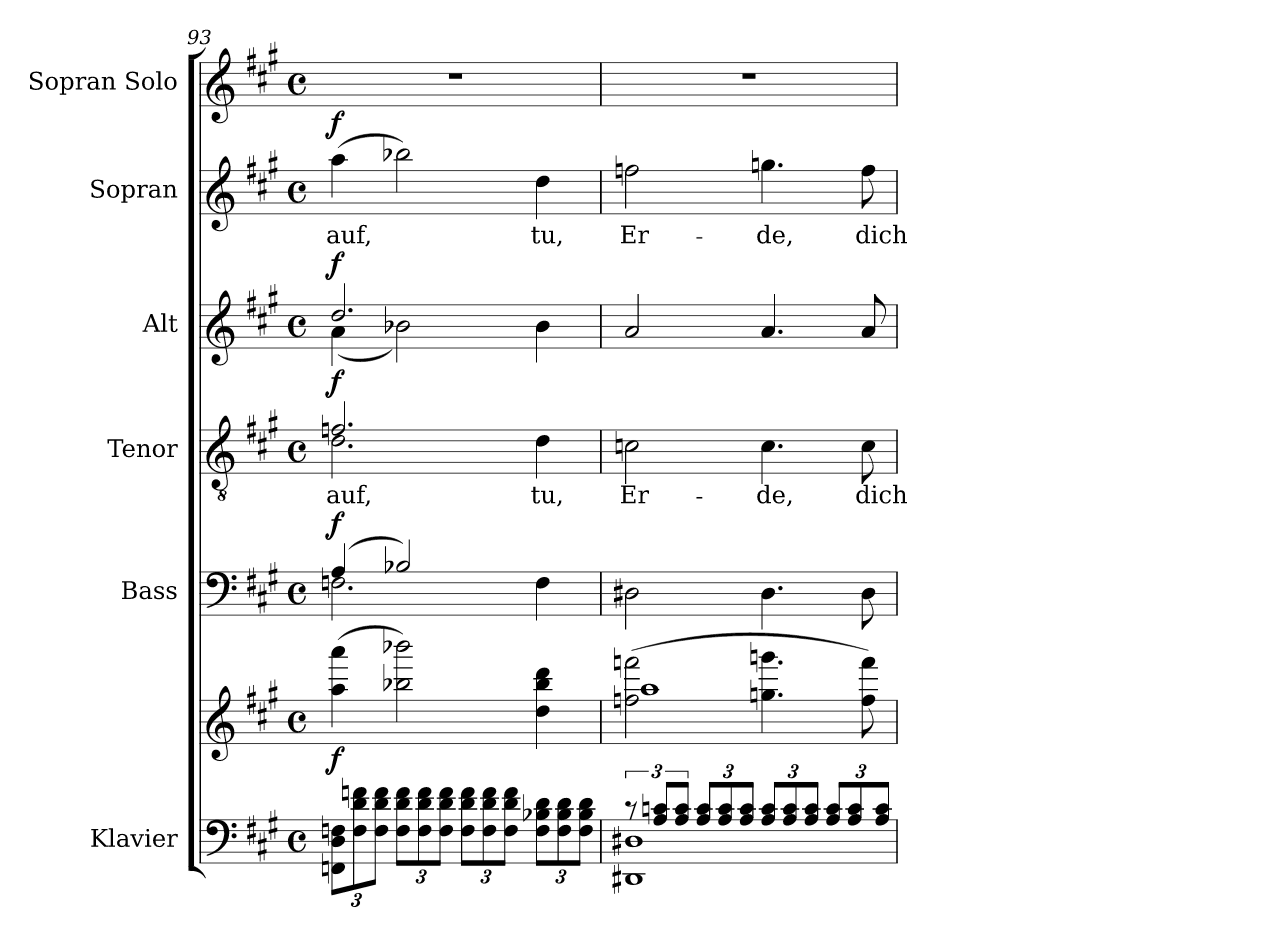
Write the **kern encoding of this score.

**kern	**kern	**dynam	**kern	**dynam	**kern	**text	**dynam	**kern	**dynam	**kern	**text	**dynam	**kern
*part6	*part6	*part6	*part5	*part5	*part4	*part4	*part4	*part3	*part3	*part2	*part2	*part2	*part1
*staff7	*staff6	*staff6/7	*staff5	*staff5	*staff4	*staff4	*staff4	*staff3	*staff3	*staff2	*staff2	*staff2	*staff1
*I"Klavier	*	*	*I"Bass	*	*I"Tenor	*	*	*I"Alt	*	*I"Sopran	*	*	*I"Sopran Solo
*	*	*	*I'B	*	*I'T	*	*	*I'A	*	*I'S	*	*	*
*clefF4	*clefG2	*	*clefF4	*	*clefGv2	*	*	*clefG2	*	*clefG2	*	*	*clefG2
*k[f#c#g#]	*k[f#c#g#]	*	*k[f#c#g#]	*	*k[f#c#g#]	*	*	*k[f#c#g#]	*	*k[f#c#g#]	*	*	*k[f#c#g#]
*M4/4	*M4/4	*	*M4/4	*	*M4/4	*	*	*M4/4	*	*M4/4	*	*	*M4/4
*met(c)	*met(c)	*	*met(c)	*	*met(c)	*	*	*met(c)	*	*met(c)	*	*	*met(c)
*Xbrackettup	*	*	*	*	*	*	*	*	*	*	*	*	*
=93	=93	=93	=93	=93	=93	=93	=93	=93	=93	=93	=93	=93	=93
*	*	*	*^	*	*	*	*	*	*	*	*	*	*
!	!	!LO:DY:a=2	!	!	!LO:DY:a	!	!LO:LY:b	!LO:DY:a	!	!LO:DY:a	!	!LO:LY:b	!LO:DY:a	!
*	*	*	*	*	*	*^	*	*	*^	*	*	*	*	*
12FFn\ 12D\ 12Fn\L	(4aa\ 4aaa\	f	(4A/	2.Fn\	f	2.fn/	2.d\	auf,	f	2.dd/	(4a\	f	(4aa\	auf,	f	1r
12F\ 12d\ 12fn\	.	.	.	.	.	.	.	.	.	.	.	.	.	.	.	.
12F\ 12d\ 12f\J	.	.	.	.	.	.	.	.	.	.	.	.	.	.	.	.
12F\ 12d\ 12f\L	2bb-X\ 2bbb-X\)	.	2B-X/)	.	.	.	.	.	.	.	2b-X\)	.	2bb-X\)	.	.	.
12F\ 12d\ 12f\	.	.	.	.	.	.	.	.	.	.	.	.	.	.	.	.
12F\ 12d\ 12f\J	.	.	.	.	.	.	.	.	.	.	.	.	.	.	.	.
12F\ 12d\ 12f\L	.	.	.	.	.	.	.	.	.	.	.	.	.	.	.	.
12F\ 12d\ 12f\	.	.	.	.	.	.	.	.	.	.	.	.	.	.	.	.
12F\ 12d\ 12f\J	.	.	.	.	.	.	.	.	.	.	.	.	.	.	.	.
!	!	!	!	!	!	!	!	!LO:LY:b	!	!	!	!	!	!LO:LY:b	!	!
12F\ 12B-X\ 12d\L	4dd\ 4bb-\ 4ddd\	.	4F\	4ryy	.	4d\	4ryy	tu,	.	4b-\	4ryy	.	4dd\	tu,	.	.
12F\ 12B-\ 12d\	.	.	.	.	.	.	.	.	.	.	.	.	.	.	.	.
12F\ 12B-\ 12d\J	.	.	.	.	.	.	.	.	.	.	.	.	.	.	.	.
*	*	*	*v	*v	*	*	*	*	*	*v	*v	*	*	*	*	*
*	*	*	*	*	*v	*v	*	*	*	*	*	*	*	*
=94	=94	=94	=94	=94	=94	=94	=94	=94	=94	=94	=94	=94	=94
*brackettup	*	*	*	*	*	*	*	*	*	*	*	*	*
*^	*^	*	*	*	*	*	*	*	*	*	*	*	*
!	!	!	!	!	!	!	!	!LO:LY:b	!	!	!	!	!LO:LY:b	!	!
12r	1DD#X 1D#X	(>2ffn\ 2fffn\	1aa	.	2D#X\	.	2cn\	Er-	.	2a/	.	2ffn\	Er-	.	1r
12A/ 12cn/L	.	.	.	.	.	.	.	.	.	.	.	.	.	.	.
12A/ 12c/J	.	.	.	.	.	.	.	.	.	.	.	.	.	.	.
*Xbrackettup	*	*	*	*	*	*	*	*	*	*	*	*	*	*	*
12A/ 12c/L	.	.	.	.	.	.	.	.	.	.	.	.	.	.	.
12A/ 12c/	.	.	.	.	.	.	.	.	.	.	.	.	.	.	.
12A/ 12c/J	.	.	.	.	.	.	.	.	.	.	.	.	.	.	.
!	!	!	!	!	!	!	!	!LO:LY:b	!	!	!	!	!LO:LY:b	!	!
12A/ 12c/L	.	4.ggn\ 4.gggn\	.	.	4.D#\	.	4.c\	-de,	.	4.a/	.	4.ggn\	-de,	.	.
12A/ 12c/	.	.	.	.	.	.	.	.	.	.	.	.	.	.	.
12A/ 12c/J	.	.	.	.	.	.	.	.	.	.	.	.	.	.	.
12A/ 12c/L	.	.	.	.	.	.	.	.	.	.	.	.	.	.	.
12A/ 12c/	.	.	.	.	.	.	.	.	.	.	.	.	.	.	.
!	!	!	!	!	!	!	!	!LO:LY:b	!	!	!	!	!LO:LY:b	!	!
.	.	8ff\ 8fff\)	.	.	8D#\	.	8c\	dich	.	8a/	.	8ff\	dich	.	.
12A/ 12c/J	.	.	.	.	.	.	.	.	.	.	.	.	.	.	.
*v	*v	*	*	*	*	*	*	*	*	*	*	*	*	*	*
*	*v	*v	*	*	*	*	*	*	*	*	*	*	*	*
=	=	=	=	=	=	=	=	=	=	=	=	=	=
*-	*-	*-	*-	*-	*-	*-	*-	*-	*-	*-	*-	*-	*-
